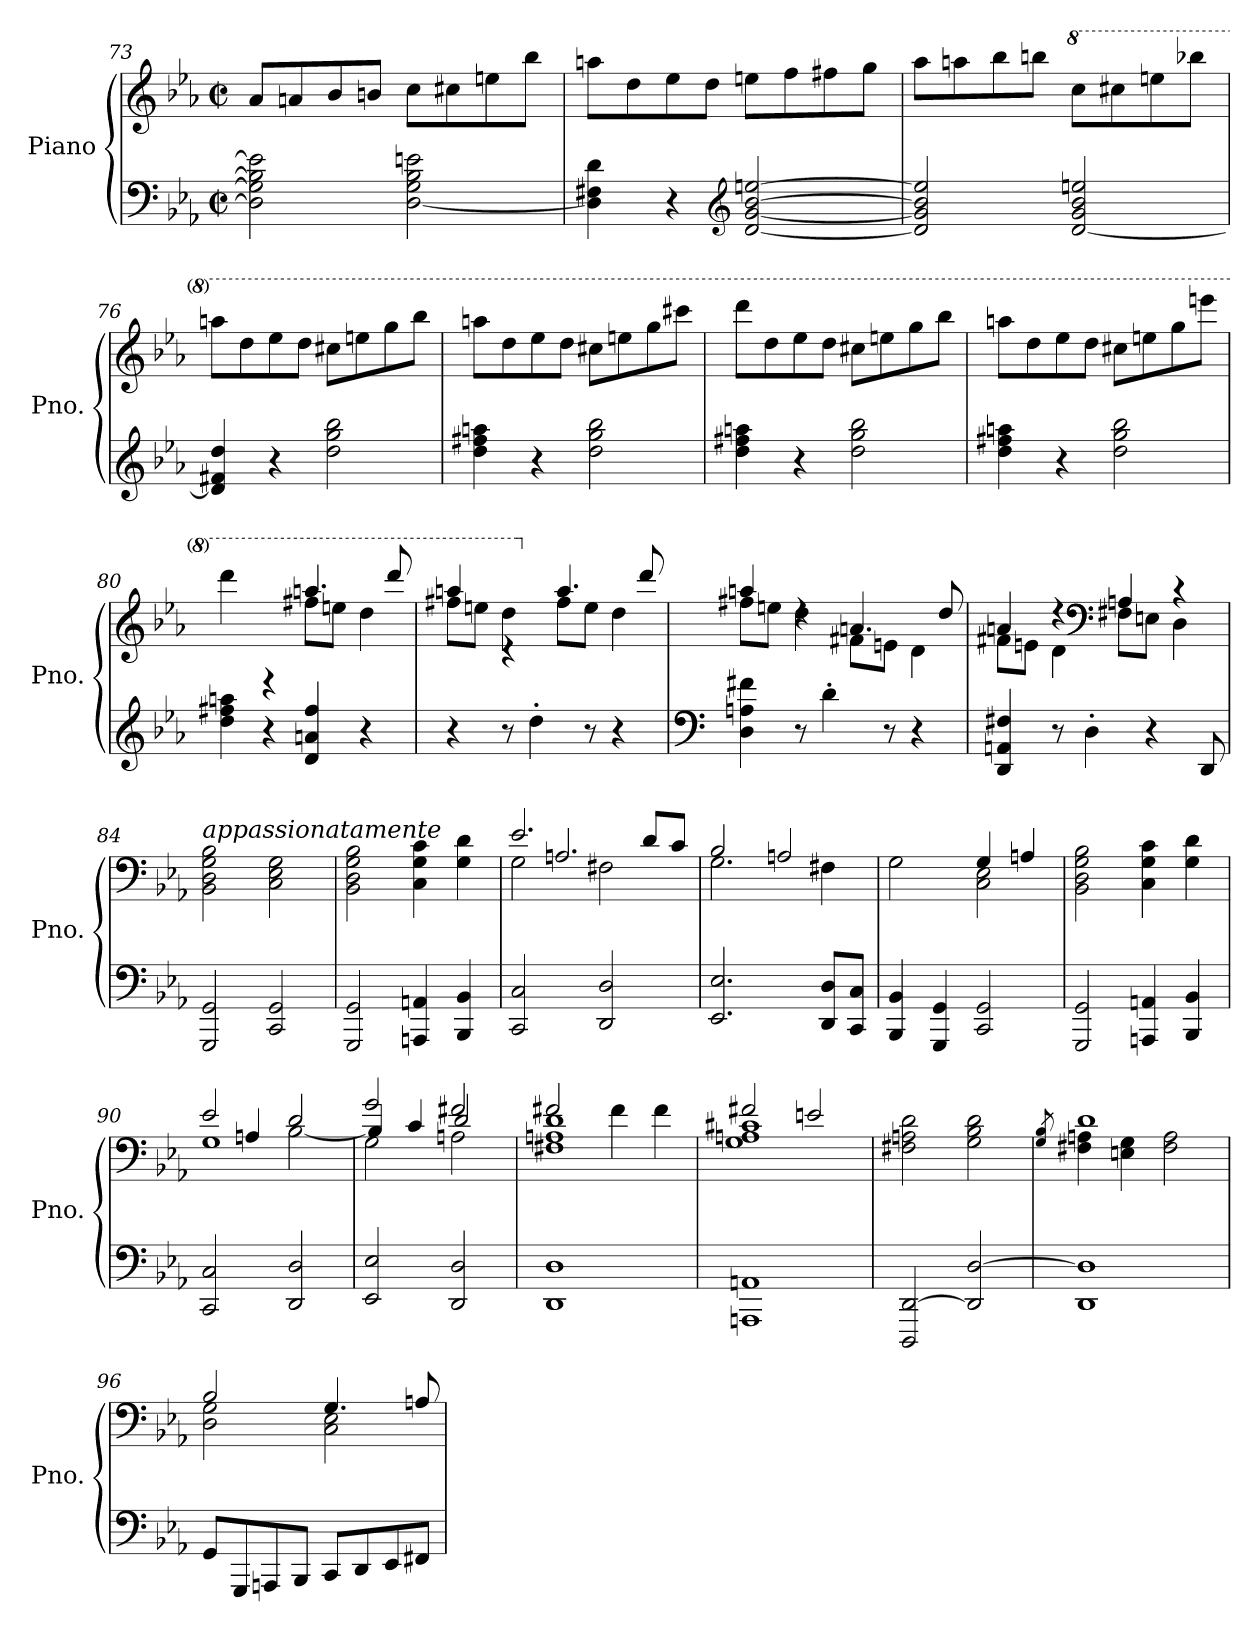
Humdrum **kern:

**kern	**kern
*part1	*part1
*staff2	*staff1
*I"Piano	*
*I'Pno.	*
*clefF4	*clefG2
*k[b-e-a-]	*k[b-e-a-]
*M2/2	*M2/2
*met(c|)	*met(c|)
=73	=73
2D\] 2G\] 2B-\] 2e\]	8a-/L
.	8an/
.	8b-/
.	8bn/J
[2D\ 2G\ 2B-\ 2en\	8cc\L
.	8cc#X\
.	8een\
.	8bb-\J
!!LO:PB:g=z
=74	=74
4D\] 4F#X\ 4d\	8aan\L
.	8dd\
4r	8ee-\
.	8dd\J
*clefG2	*
[2d/ [2g/ [2b-/ [2een/	8een\L
.	8ff\
.	8ff#X\
.	8gg\J
=75	=75
2d/] 2g/] 2b-/] 2ee/]	8aa-\L
.	8aan\
.	8bb-\
.	8bbn\J
*	*8va
[2d/ 2g/ 2b-/ 2een/	8ccc\L
.	8ccc#X\
.	8eeen\
.	8bbb-X\J
=76	=76
4d/] 4f#X/ 4dd/	8aaan\L
.	8ddd\
4r	8eee-\
.	8ddd\J
2dd\ 2gg\ 2bb-\	8ccc#X\L
.	8eeen\
.	8ggg\
.	8bbb-\J
=77	=77
4dd\ 4ff#X\ 4aan\	8aaan\L
.	8ddd\
4r	8eee-\
.	8ddd\J
2dd\ 2gg\ 2bb-\	8ccc#X\L
.	8eeen\
.	8ggg\
.	8cccc#X\J
=78	=78
4dd\ 4ff#X\ 4aan\	8dddd\L
.	8ddd\
4r	8eee-\
.	8ddd\J
2dd\ 2gg\ 2bb-\	8ccc#X\L
.	8eeen\
.	8ggg\
.	8bbb-\J
!!LO:LB:g=z
=79	=79
4dd\ 4ff#X\ 4aan\	8aaan\L
.	8ddd\
4r	8eee-\
.	8ddd\J
2dd\ 2gg\ 2bb-\	8ccc#X\L
.	8eeen\
.	8ggg\
.	8eeeen\J
=80	=80
*	*^
4dd\ 4ff#X\ 4aan\	4dddd\	2ryy
4r	4re	.
4d/ 4an/ 4ff#/	4.aaan/	8fff#X\L
.	.	8eeen\J
4r	.	4ddd\
.	8dddd/	.
=81	=81	=81
4r	4aaan/	8fff#X\L
.	.	8eeen\J
8r	4rdd	4ddd\
4dd'\	.	.
*	*X8va	*
.	4.aa/	8ff#\L
8r	.	8ee\J
4r	.	4dd\
.	8ddd/	.
=82	=82	=82
*clefF4	*	*
4D\ 4An\ 4f#X\	4aan/	8ff#X\L
.	.	8een\J
8r	4rdd	4dd\
4d'\	.	.
.	4.an/	8f#X\L
8r	.	8en\J
4r	.	4d\
.	8dd/	.
=83	=83	=83
*	*MM260	*
4DD/ 4AAn/ 4F#X/	4an/	8f#X\L
.	.	8en\J
8r	4r	4d\
4D'\	.	.
*	*clefF4	*
*	*MM230	*
.	4An/	8F#X\L
4r	.	8En\J
.	4r	4D\
8DD/	.	.
*	*v	*v
!!LO:LB:g=z
=84	=84
!	!LO:TX:a:i:t=appassionatamente
2GGG/ 2GG/	2BB-\ 2D\ 2G\ 2B-\
2CC/ 2GG/	2C\ 2E-\ 2G\
=85	=85
2GGG/ 2GG/	2BB-\ 2D\ 2G\ 2B-\
4AAAn/ 4AAn/	4C\ 4G\ 4c\
4BBB-/ 4BB-/	4G\ 4d\
=86	=86
*	*^
*	*	*^
2CC/ 2C/	2.e-/	4reyy	2G\
.	.	2.An/	.
2DD/ 2D/	.	.	2F#X\
.	8d/L	.	.
.	8c/J	.	.
*	*	*v	*v
=87	=87	=87
2.EE-/ 2.E-/	2B-/	2.G\
.	2An/	.
8DD/ 8D/L	.	4F#X\
8CC/ 8C/J	.	.
=88	=88	=88
4BBB-/ 4BB-/	2G\	2ryy
4GGG/ 4GG/	.	.
2CC/ 2GG/	4G/	2C\ 2E-\
.	4An/	.
*	*v	*v
=89	=89
2GGG/ 2GG/	2BB-\ 2D\ 2G\ 2B-\
4AAAn/ 4AAn/	4C\ 4G\ 4c\
4BBB-/ 4BB-/	4G\ 4d\
=90	=90
*	*^
*	*	*^
2CC/ 2C/	2e-/	4ryy	1G
.	.	4An/	.
2DD/ 2D/	2d/	[2B-\	.
=91	=91	=91	=91
2EE-/ 2E-/	2g/	4B-/]	2G\
.	.	4c/	.
*	*MM60	*	*
2DD/ 2D/	2f#X/	2d/	2An\
*	*v	*v	*v
=92	=92
*	*MM130
*	*^
1DD 1D	2f#X/	1F#X 1An 1d
.	4f#\	.
.	4f#\	.
=93	=93	=93
1AAAn 1AAn	2f#X/	1G 1An 1c#X
.	2en/	.
*	*v	*v
!!LO:LB:g=z
=94	=94
2DDD/ [2DD/	2F#X\ 2An\ 2d\
2DD/] [2D/	2G\ 2B-\ 2d\
=95	=95
*	*^
.	.	8qG/ 8qB-/
1DD 1D]	1d	4F#X\ 4An\
.	.	4En\ 4G\
*	*MM60	*
.	.	2F#\ 2A\
=96	=96	=96
*	*MM200	*
8GG/L	2B-/	2D\ 2G\
8GGG/	.	.
8AAAn/	.	.
8BBB-/J	.	.
8CC/L	4.G/	2C\ 2E-\
8DD/	.	.
8EE-/	.	.
8FF#X/J	8An/	.
*	*v	*v
=	=
*-	*-
